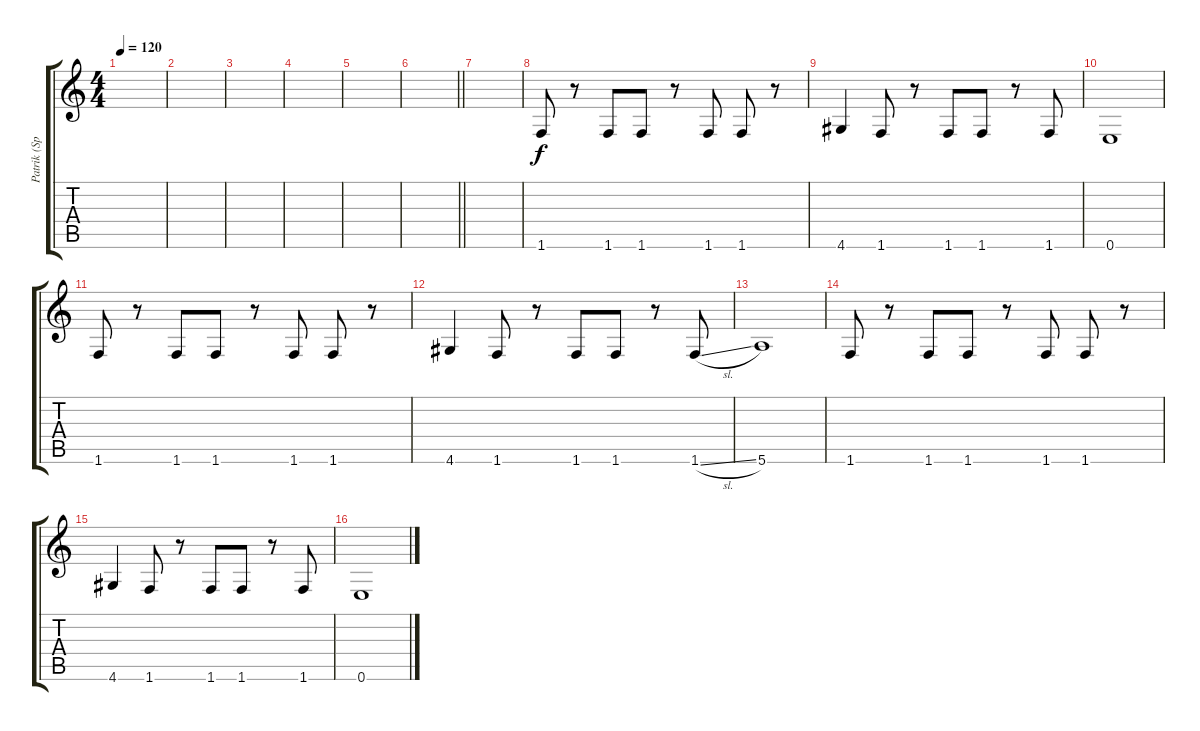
\track ("Patrik (Speaker: metal)" "Patrik (Sp") {instrument distortionguitar}
\staff {score tabs}
\tuning (E4 B3 G3 D3 A2 E2) {hide}
\ts (4 4)
\tempo 120
\clef g2
\ks c
|
|
|
|
|
\barLineRight lightlight
|
|
1.6.8 r.8 1.6.8 1.6.8 r.8 1.6.8 1.6.8 r.8 |
4.6.4 1.6.8 r.8 1.6.8 1.6.8 r.8 1.6.8 |
0.6.1 |
1.6.8 r.8 1.6.8 1.6.8 r.8 1.6.8 1.6.8 r.8 |
4.6.4 1.6.8 r.8 1.6.8 1.6.8 r.8 1.6{sl}.8 |
5.6.1 |
1.6.8 r.8 1.6.8 1.6.8 r.8 1.6.8 1.6.8 r.8 |
4.6.4 1.6.8 r.8 1.6.8 1.6.8 r.8 1.6.8 |
0.6.1
